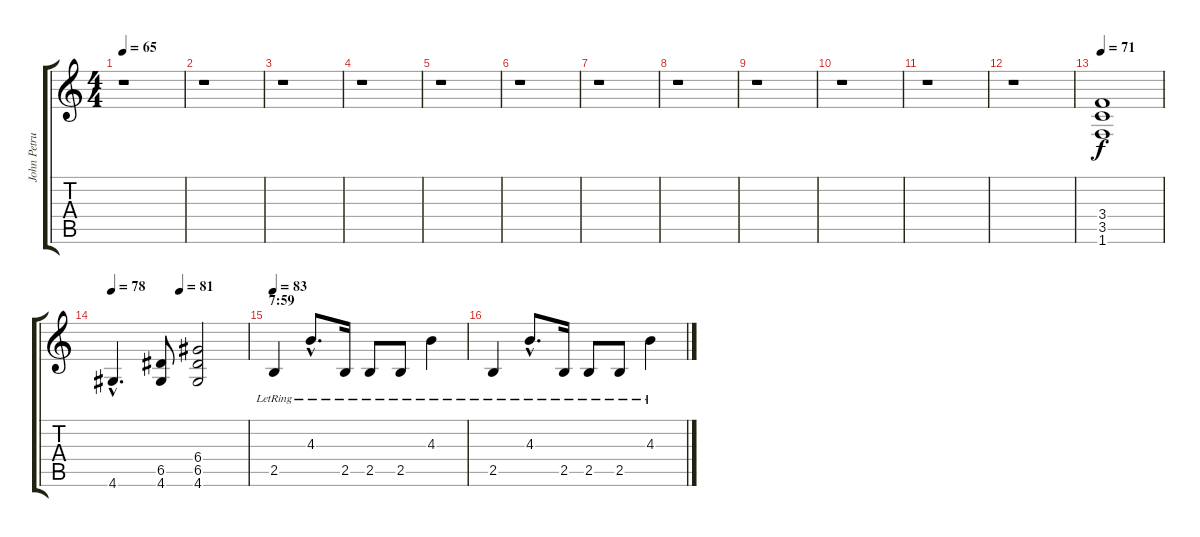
\track ("John Petrucci" "John Petru") {instrument distortionguitar}
\staff {score tabs}
\tuning (E4 B3 G3 D3 A2 E2) {hide}
\ts (4 4)
\tempo 65
\clef g2
\ks c
r.1{dy f} |
r.1 |
r.1 |
r.1 |
r.1 |
r.1 |
r.1 |
r.1 |
r.1 |
r.1 |
r.1 |
r.1 |
\tempo 71
(3.4 3.5 1.6).1{volume 12 instrument distortionguitar} |
\tempo 78
\tempo (81 0.5)
4.6{hac}.4{d} (6.5 4.6).8 (6.4 6.5 4.6).2 |
\section ("" "7:59")
\tempo 83
2.5{lr}.4{volume 9} 4.3{hac lr}.8{d} 2.5{lr}.16 2.5{lr}.8 2.5{lr}.8 4.3{lr}.4 |
2.5{lr}.4 4.3{hac lr}.8{d} 2.5{lr}.16 2.5{lr}.8 2.5{lr}.8 4.3{lr}.4
